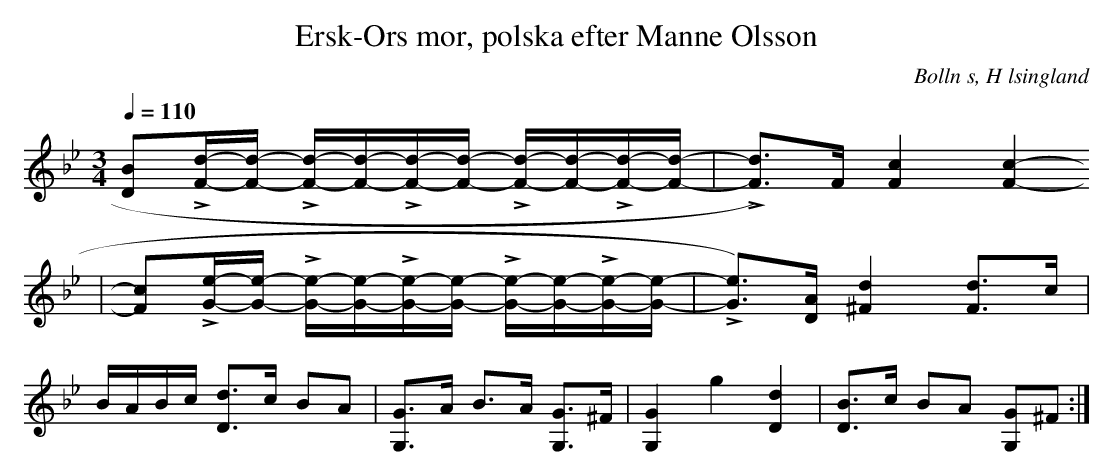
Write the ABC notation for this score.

X:1
T: Ersk-Ors mor, polska efter Manne Olsson
O:Bolln s, H lsingland
M:3/4
L:1/8
Q:1/4=110
K:Gm
[D B]L[F/d/]-[F/d/] - L[F/d/]-[F/d/]-L[F/d/]-[F/d/] - L[F/d/]-[F/d/]-L[F/d/]-[F/d/]-| L[F d])>F [-F2 c2] [F2 c2]-
|[F c]L[G/e/]-[G/e/] - L[G/e/]-[G/e/]-L[G/e/]-[G/e/] - L[G/e/]-[G/e/]-L[G/e/]-[G/e/]-| L[Ge])>[D A] [^F2 d2] [F d]>c|
B/A/B/c/ [D d]>c BA|[G, G]>A B>A [G, G]>^F|[G,2 G2] g2 [D2 d2]|[D B]>c BA [G, G]^F :|
